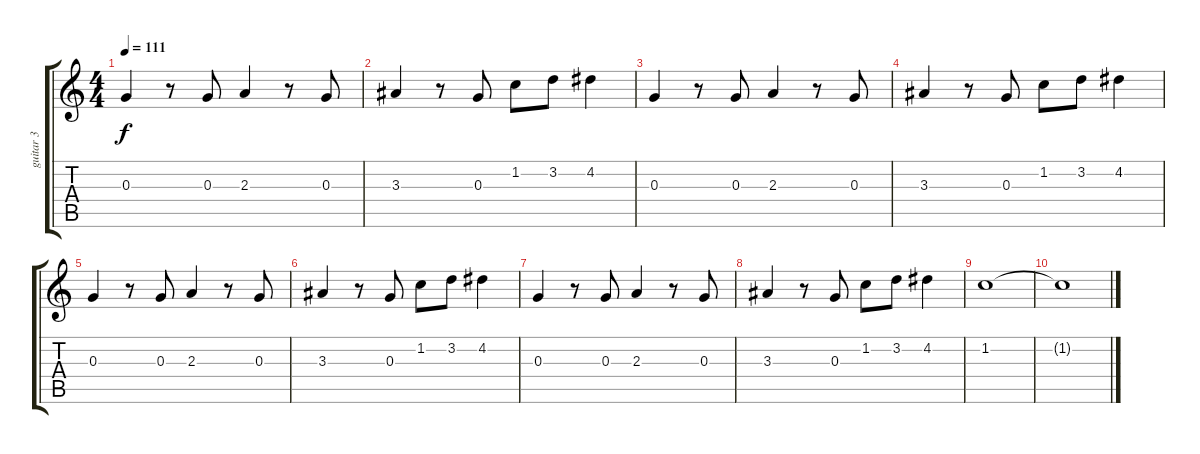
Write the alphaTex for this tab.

\track ("guitar 3" "guitar 3") {instrument electricguitarjazz}
\staff {score tabs}
\tuning (E4 B3 G3 D3 A2 C2) {hide}
\ts (4 4)
\tempo 111
\clef g2
\ks c
0.3.4{dy f} r.8 0.3.8 2.3.4 r.8 0.3.8 |
3.3.4 r.8 0.3.8 1.2.8 3.2.8 4.2.4 |
0.3.4 r.8 0.3.8 2.3.4 r.8 0.3.8 |
3.3.4 r.8 0.3.8 1.2.8 3.2.8 4.2.4 |
0.3.4 r.8 0.3.8 2.3.4 r.8 0.3.8 |
3.3.4 r.8 0.3.8 1.2.8 3.2.8 4.2.4 |
0.3.4 r.8 0.3.8 2.3.4 r.8 0.3.8 |
3.3.4 r.8 0.3.8 1.2.8 3.2.8 4.2.4 |
1.2.1{balance 9} |
1.2{t}.1
